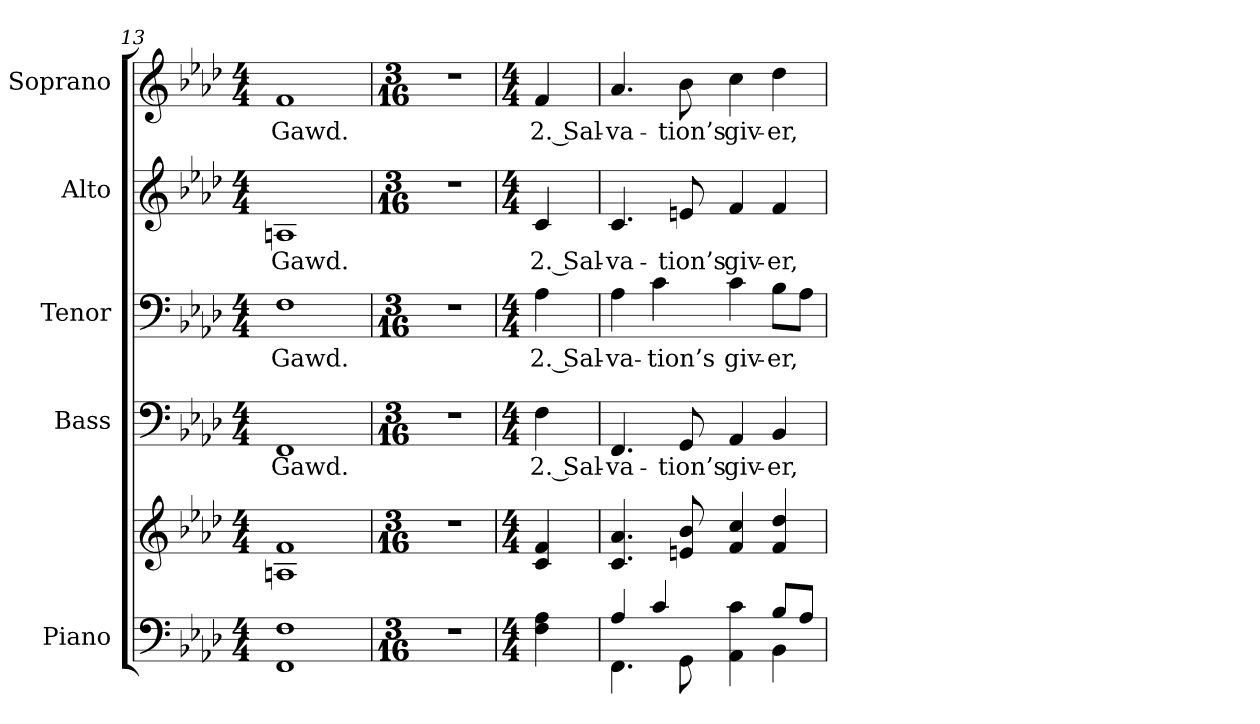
**kern	**kern	**kern	**text	**kern	**text	**kern	**text	**kern	**text
*part5	*part5	*part4	*part4	*part3	*part3	*part2	*part2	*part1	*part1
*staff6	*staff5	*staff4	*staff4	*staff3	*staff3	*staff2	*staff2	*staff1	*staff1
*I"Piano	*	*I"Bass	*	*I"Tenor	*	*I"Alto	*	*I"Soprano	*
*I'Pno.	*	*I'B.	*	*I'T.	*	*I'A.	*	*I'S.	*
*clefF4	*clefG2	*clefF4	*	*clefF4	*	*clefG2	*	*clefG2	*
*k[b-e-a-d-]	*k[b-e-a-d-]	*k[b-e-a-d-]	*	*k[b-e-a-d-]	*	*k[b-e-a-d-]	*	*k[b-e-a-d-]	*
*A-:	*A-:	*A-:	*	*A-:	*	*A-:	*	*A-:	*
*M4/4	*M4/4	*M4/4	*	*M4/4	*	*M4/4	*	*M4/4	*
=13	=13	=13	=13	=13	=13	=13	=13	=13	=13
!	!	!	!LO:LY:b:color=#000000	!	!	!	!	!	!
!	!	!	!	!	!LO:LY:b:color=#000000	!	!	!	!
!	!	!	!	!	!	!	!LO:LY:b:color=#000000	!	!
!	!	!	!	!	!	!	!	!	!LO:LY:b:color=#000000
1FFi 1Fi	1Ani 1fi	1FFi	Gawd.	1Fi	Gawd.	1Ani	Gawd.	1fi	Gawd.
!!LO:PB:g=z
=14	=14	=14	=14	=14	=14	=14	=14	=14	=14
*M3/16	*M3/16	*M3/16	*	*M3/16	*	*M3/16	*	*M3/16	*
!LO:N:vis=1	!LO:N:vis=1	!LO:N:vis=1	!	!LO:N:vis=1	!	!LO:N:vis=1	!	!LO:N:vis=1	!
8.r	8.r	8.r	.	8.r	.	8.r	.	8.r	.
=15	=15	=15	=15	=15	=15	=15	=15	=15	=15
*M4/4	*M4/4	*M4/4	*	*M4/4	*	*M4/4	*	*M4/4	*
!	!	!	!LO:LY:b:color=#000000	!	!	!	!	!	!
!	!	!	!	!	!LO:LY:b:color=#000000	!	!	!	!
!	!	!	!	!	!	!	!LO:LY:b:color=#000000	!	!
!	!	!	!	!	!	!	!	!	!LO:LY:b:color=#000000
4Fi\ 4A-i	4ci/ 4fi	4Fi\	2. Sal-	4A-i\	2. Sal-	4ci/	2. Sal-	4fi/	2. Sal-
!!LO:PB:g=z
=16	=16	=16	=16	=16	=16	=16	=16	=16	=16
*^	*	*	*	*	*	*	*	*	*
!	!	!	!	!LO:LY:b:color=#000000	!	!	!	!	!	!
!	!	!	!	!	!	!LO:LY:b:color=#000000	!	!	!	!
!	!	!	!	!	!	!	!	!LO:LY:b:color=#000000	!	!
!	!	!	!	!	!	!	!	!	!	!LO:LY:b:color=#000000
4A-i/	4.FFi\	4.ci/ 4.a-i	4.FFi/	-va-	4A-i\	-va-	4.ci/	-va-	4.a-i/	-va-
!	!	!	!	!	!	!LO:LY:b:color=#000000	!	!	!	!
4ci/	.	.	.	.	4ci\	-tion’s	.	.	.	.
!	!	!	!	!LO:LY:b:color=#000000	!	!	!	!	!	!
!	!	!	!	!	!	!	!	!LO:LY:b:color=#000000	!	!
!	!	!	!	!	!	!	!	!	!	!LO:LY:b:color=#000000
.	8GGi\	8eni/ 8b-i	8GGi/	-tion’s	.	.	8eni/	-tion’s	8b-i\	-tion’s
!	!	!	!	!LO:LY:b:color=#000000	!	!	!	!	!	!
!	!	!	!	!	!	!LO:LY:b:color=#000000	!	!	!	!
!	!	!	!	!	!	!	!	!LO:LY:b:color=#000000	!	!
!	!	!	!	!	!	!	!	!	!	!LO:LY:b:color=#000000
4AA-i\ 4ci	4ryy	4fi/ 4cci	4AA-i/	giv-	4ci\	giv-	4fi/	giv-	4cci\	giv-
!	!	!	!	!LO:LY:b:color=#000000	!	!	!	!	!	!
!	!	!	!	!	!	!LO:LY:b:color=#000000	!	!	!	!
!	!	!	!	!	!	!	!	!LO:LY:b:color=#000000	!	!
!	!	!	!	!	!	!	!	!	!	!LO:LY:b:color=#000000
8B-i/L	4BB-i\	4fi/ 4dd-i	4BB-i/	-er,	8B-i\L	-er,	4fi/	-er,	4dd-i\	-er,
8A-i/J	.	.	.	.	8A-i\J	.	.	.	.	.
*v	*v	*	*	*	*	*	*	*	*	*
=	=	=	=	=	=	=	=	=	=
*-	*-	*-	*-	*-	*-	*-	*-	*-	*-
